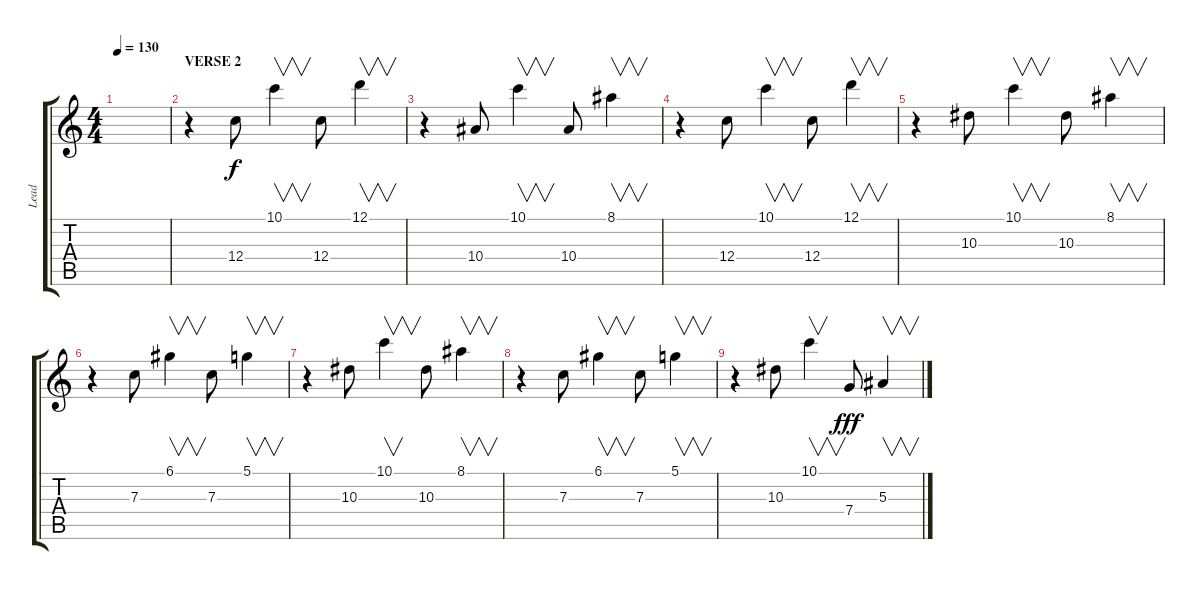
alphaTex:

\track ("Lead" "Lead") {instrument overdrivenguitar}
\staff {score tabs}
\tuning (D4 A3 F3 C3 G2 C2) {hide}
\ts (4 4)
\tempo 130
\clef g2
\ks c
|
\section ("" "VERSE 2")
r.4 12.4.8{dy f} 10.1.4{v} 12.4.8 12.1.4{v} |
r.4 10.4.8 10.1.4{v} 10.4.8 8.1.4{v} |
r.4 12.4.8 10.1.4{v} 12.4.8 12.1.4{v} |
r.4 10.3.8 10.1.4{v} 10.3.8 8.1.4{v} |
r.4 7.3.8 6.1.4{v} 7.3.8 5.1.4{v} |
r.4 10.3.8 10.1.4{v} 10.3.8 8.1.4{v} |
r.4 7.3.8 6.1.4{v} 7.3.8 5.1.4{v} |
r.4 10.3.8 10.1.4{v} 7.4.8{dy fff} 5.3.4{v}
